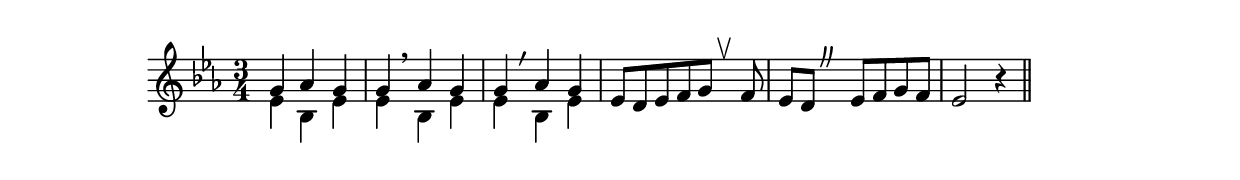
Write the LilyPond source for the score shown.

%% Do not edit this file; it is auto-generated from LSR http://lsr.dsi.unimi.it
%% This file is in the public domain.
\version "2.11.55"

\header {
  lsrtags = "winds"

  texidoc = "
Breathing signs are available in different tastes: commas (default),
ticks, vees and \"railroad tracks\" (caesura).

"
  doctitle = "Breathing signs"
} % begin verbatim
\new Staff \relative c'' {
  \key es \major
  \time 3/4
  % this bar contains no \breathe
  << { g4 as g } \\ { es4 bes es } >> |
  % Modern notation:
  % by default, \breathe uses the rcomma, just as if saying:
  % \override BreathingSign  #'text = #(make-musicglyph-markup "scripts.rcomma")
  << { g4 as g } \\ { es4 \breathe bes es } >> |
  
  % rvarcomma and lvarcomma are variations of the default rcomma and lcomma
  % N.B.: must use Staff context here, since we start a Voice below
  \override Staff.BreathingSign  #'text = #(make-musicglyph-markup "scripts.rvarcomma")
  << { g4 as g } \\ { es4 \breathe bes es } >> |
  
  % vee
  \override BreathingSign  #'text = #(make-musicglyph-markup "scripts.upbow")
  es8[ d es f g] \breathe f |
  
  % caesura
  \override BreathingSign  #'text = #(make-musicglyph-markup "scripts.caesura.curved")
  es8[ d] \breathe  es[ f g f] |
  es2 r4 \bar "||"
}
